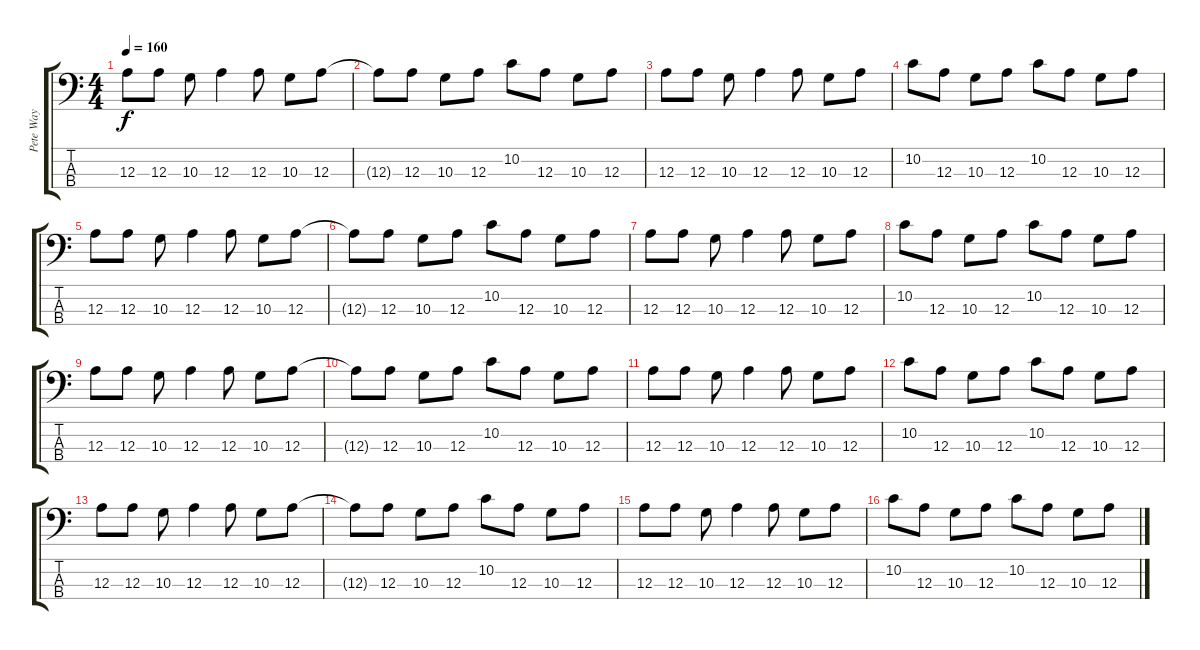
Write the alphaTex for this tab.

\track ("Pete Way" "Pete Way") {instrument electricbassfinger}
\staff {score tabs}
\tuning (G2 D2 A1 E1) {hide}
\ts (4 4)
\tempo 160
\clef f4
\ks c
12.3.8{dy f} 12.3.8 10.3.8 12.3.4 12.3.8 10.3.8 12.3.8 |
12.3{t}.8 12.3.8 10.3.8 12.3.8 10.2.8 12.3.8 10.3.8 12.3.8 |
12.3.8 12.3.8 10.3.8 12.3.4 12.3.8 10.3.8 12.3.8 |
10.2.8 12.3.8 10.3.8 12.3.8 10.2.8 12.3.8 10.3.8 12.3.8 |
12.3.8 12.3.8 10.3.8 12.3.4 12.3.8 10.3.8 12.3.8 |
12.3{t}.8 12.3.8 10.3.8 12.3.8 10.2.8 12.3.8 10.3.8 12.3.8 |
12.3.8 12.3.8 10.3.8 12.3.4 12.3.8 10.3.8 12.3.8 |
10.2.8 12.3.8 10.3.8 12.3.8 10.2.8 12.3.8 10.3.8 12.3.8 |
12.3.8 12.3.8 10.3.8 12.3.4 12.3.8 10.3.8 12.3.8 |
12.3{t}.8 12.3.8 10.3.8 12.3.8 10.2.8 12.3.8 10.3.8 12.3.8 |
12.3.8 12.3.8 10.3.8 12.3.4 12.3.8 10.3.8 12.3.8 |
10.2.8 12.3.8 10.3.8 12.3.8 10.2.8 12.3.8 10.3.8 12.3.8 |
12.3.8 12.3.8 10.3.8 12.3.4 12.3.8 10.3.8 12.3.8 |
12.3{t}.8 12.3.8 10.3.8 12.3.8 10.2.8 12.3.8 10.3.8 12.3.8 |
12.3.8 12.3.8 10.3.8 12.3.4 12.3.8 10.3.8 12.3.8 |
10.2.8 12.3.8 10.3.8 12.3.8 10.2.8 12.3.8 10.3.8 12.3.8
